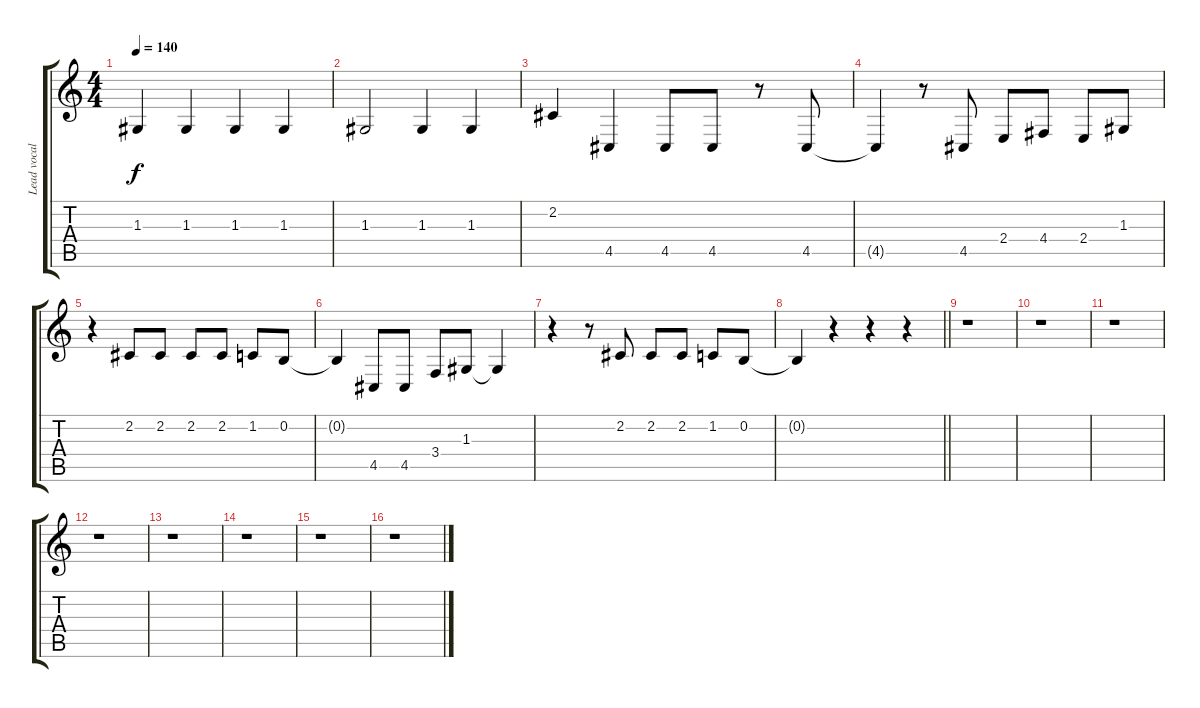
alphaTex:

\track ("Lead vocal" "Lead vocal") {instrument cello}
\staff {score tabs}
\tuning (E4 B3 G3 D3 A2 E2) {hide}
\ts (4 4)
\tempo 140
\clef g2
\ks c
1.3.4{dy f} 1.3.4 1.3.4 1.3.4 |
1.3.2 1.3.4 1.3.4 |
2.2.4 4.5.4 4.5.8 4.5.8 r.8 4.5.8 |
4.5{t}.4 r.8 4.5.8 2.4.8 4.4.8 2.4.8 1.3.8 |
r.4 2.2.8 2.2.8 2.2.8 2.2.8 1.2.8 0.2.8 |
0.2{t}.4 4.5.8 4.5.8 3.4.8 1.3.8 1.3{t}.4 |
r.4 r.8 2.2.8 2.2.8 2.2.8 1.2.8 0.2.8 |
\barLineRight lightlight
0.2{t}.4 r.4 r.4 r.4 |
r.1 |
r.1 |
r.1 |
r.1 |
r.1 |
r.1 |
r.1 |
r.1
